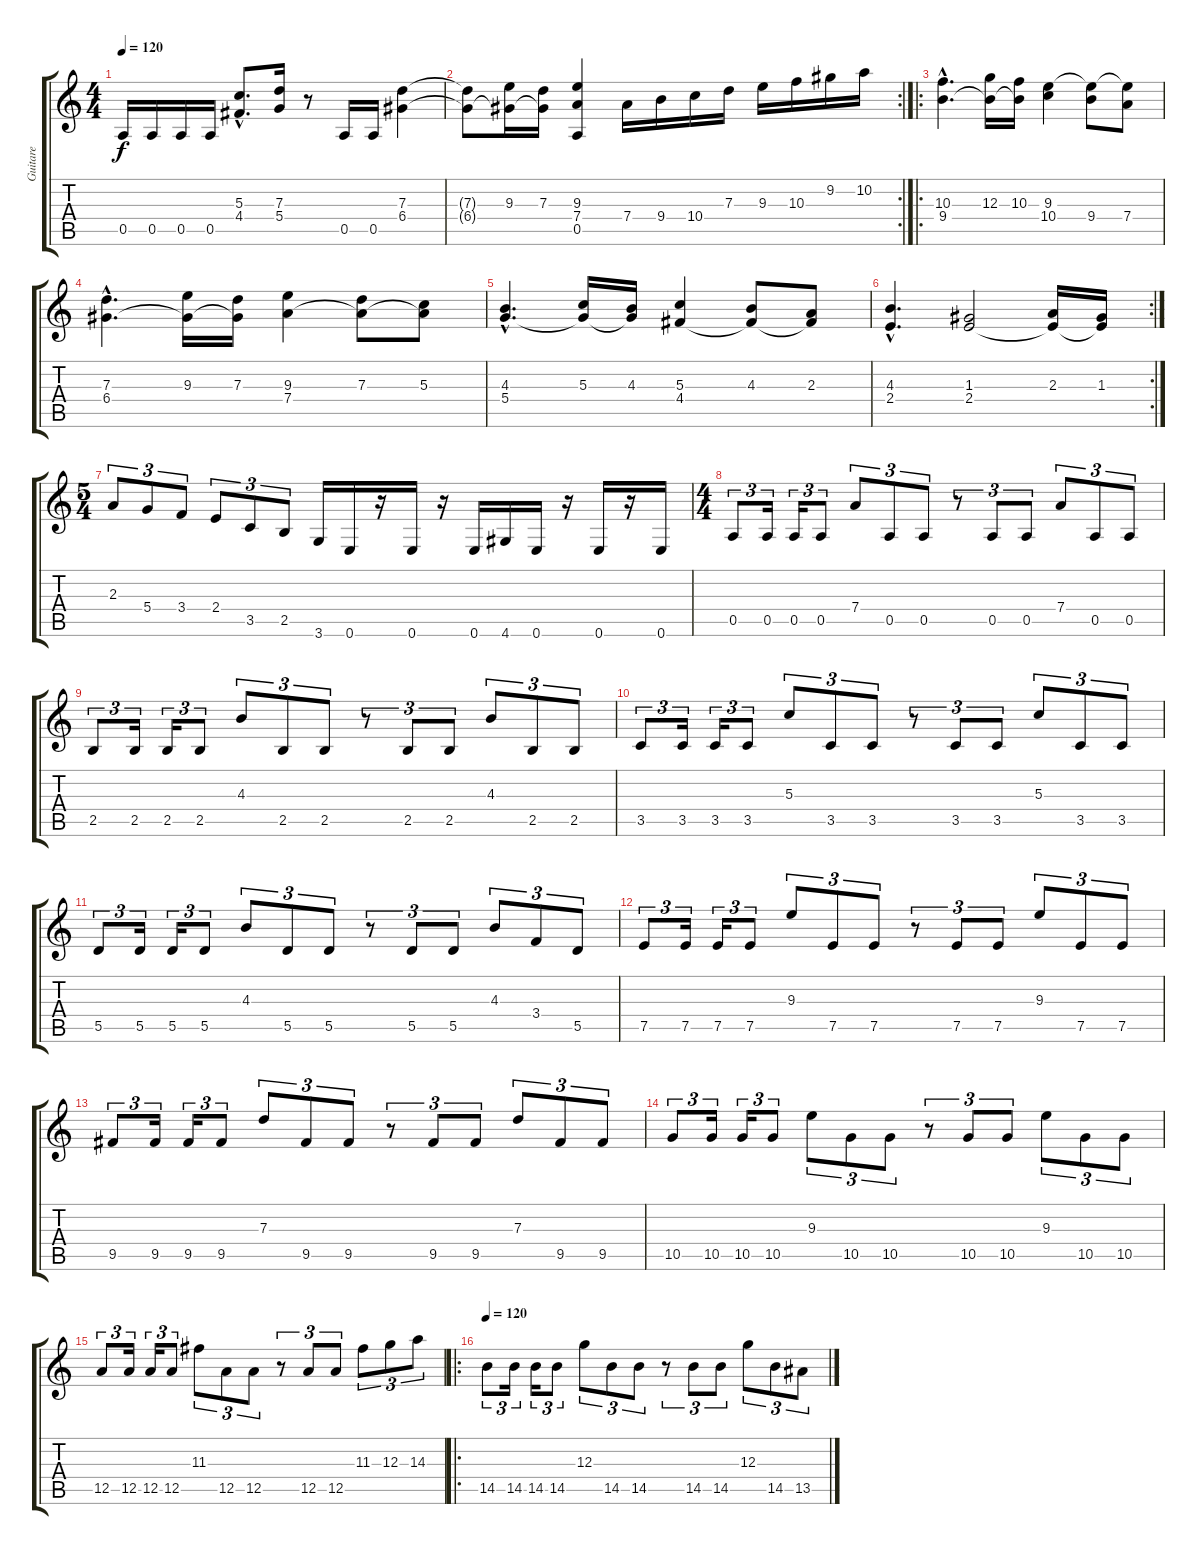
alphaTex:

\track ("Guitare" "Guitare") {instrument acousticguitarnylon}
\staff {score tabs}
\tuning (E4 B3 G3 D3 A2 E2) {hide}
\ts (4 4)
\tempo 120
\clef g2
\ks c
0.5.16{dy f} 0.5.16 0.5.16 0.5.16 (5.3{hac} 4.4{hac}).8{d} (7.3 5.4).16 r.8 0.5.16 0.5.16 (7.3 6.4).4 |
\rc 2
(7.3{t} 6.4{t}).8 (9.3 6.4{t}).16 (7.3 6.4{t}).16 (9.3 7.4 0.5).4 7.4.16 9.4.16 10.4.16 7.3.16 9.3.16 10.3.16 9.2.16 10.2.16 |
\ro
(10.3{hac} 9.4{hac}).4{d} (12.3 9.4{t}).16 (10.3 9.4{t}).16 (9.3 10.4).4 (9.3{t} 9.4).8 (9.3{t} 7.4).8 |
(7.3{hac} 6.4{hac}).4{d} (9.3 6.4{t}).16 (7.3 6.4{t}).16 (9.3 7.4).4 (7.3 7.4{t}).8 (5.3 7.4{t}).8 |
(4.3{hac} 5.4{hac}).4{d} (5.3 5.4{t}).16 (4.3 5.4{t}).16 (5.3 4.4).4 (4.3 4.4{t}).8 (2.3 4.4{t}).8 |
\rc 2
(4.3{hac} 2.4{hac}).4{d} (1.3 2.4).2 (2.3 2.4{t}).16 (1.3 2.4{t}).16 |
\ts (5 4)
2.3.8{tu (3 2)} 5.4.8{tu (3 2)} 3.4.8{tu (3 2)} 2.4.8{tu (3 2)} 3.5.8{tu (3 2)} 2.5.8{tu (3 2)} 3.6.16 0.6.16 r.16 0.6.16 r.16 0.6.16 4.6.16 0.6.16 r.16 0.6.16 r.16 0.6.16 |
\ts (4 4)
0.5.8{tu (3 2)} 0.5.16{tu (3 2)} 0.5.16{tu (3 2)} 0.5.8{tu (3 2)} 7.4.8{tu (3 2)} 0.5.8{tu (3 2)} 0.5.8{tu (3 2)} r.8{tu (3 2)} 0.5.8{tu (3 2)} 0.5.8{tu (3 2)} 7.4.8{tu (3 2)} 0.5.8{tu (3 2)} 0.5.8{tu (3 2)} |
2.5.8{tu (3 2)} 2.5.16{tu (3 2)} 2.5.16{tu (3 2)} 2.5.8{tu (3 2)} 4.3.8{tu (3 2)} 2.5.8{tu (3 2)} 2.5.8{tu (3 2)} r.8{tu (3 2)} 2.5.8{tu (3 2)} 2.5.8{tu (3 2)} 4.3.8{tu (3 2)} 2.5.8{tu (3 2)} 2.5.8{tu (3 2)} |
3.5.8{tu (3 2)} 3.5.16{tu (3 2)} 3.5.16{tu (3 2)} 3.5.8{tu (3 2)} 5.3.8{tu (3 2)} 3.5.8{tu (3 2)} 3.5.8{tu (3 2)} r.8{tu (3 2)} 3.5.8{tu (3 2)} 3.5.8{tu (3 2)} 5.3.8{tu (3 2)} 3.5.8{tu (3 2)} 3.5.8{tu (3 2)} |
5.5.8{tu (3 2)} 5.5.16{tu (3 2)} 5.5.16{tu (3 2)} 5.5.8{tu (3 2)} 4.3.8{tu (3 2)} 5.5.8{tu (3 2)} 5.5.8{tu (3 2)} r.8{tu (3 2)} 5.5.8{tu (3 2)} 5.5.8{tu (3 2)} 4.3.8{tu (3 2)} 3.4.8{tu (3 2)} 5.5.8{tu (3 2)} |
7.5.8{tu (3 2)} 7.5.16{tu (3 2)} 7.5.16{tu (3 2)} 7.5.8{tu (3 2)} 9.3.8{tu (3 2)} 7.5.8{tu (3 2)} 7.5.8{tu (3 2)} r.8{tu (3 2)} 7.5.8{tu (3 2)} 7.5.8{tu (3 2)} 9.3.8{tu (3 2)} 7.5.8{tu (3 2)} 7.5.8{tu (3 2)} |
9.5.8{tu (3 2)} 9.5.16{tu (3 2)} 9.5.16{tu (3 2)} 9.5.8{tu (3 2)} 7.3.8{tu (3 2)} 9.5.8{tu (3 2)} 9.5.8{tu (3 2)} r.8{tu (3 2)} 9.5.8{tu (3 2)} 9.5.8{tu (3 2)} 7.3.8{tu (3 2)} 9.5.8{tu (3 2)} 9.5.8{tu (3 2)} |
10.5.8{tu (3 2)} 10.5.16{tu (3 2)} 10.5.16{tu (3 2)} 10.5.8{tu (3 2)} 9.3.8{tu (3 2)} 10.5.8{tu (3 2)} 10.5.8{tu (3 2)} r.8{tu (3 2)} 10.5.8{tu (3 2)} 10.5.8{tu (3 2)} 9.3.8{tu (3 2)} 10.5.8{tu (3 2)} 10.5.8{tu (3 2)} |
12.5.8{tu (3 2)} 12.5.16{tu (3 2)} 12.5.16{tu (3 2)} 12.5.8{tu (3 2)} 11.3.8{tu (3 2)} 12.5.8{tu (3 2)} 12.5.8{tu (3 2)} r.8{tu (3 2)} 12.5.8{tu (3 2)} 12.5.8{tu (3 2)} 11.3.8{tu (3 2)} 12.3.8{tu (3 2)} 14.3.8{tu (3 2)} |
\ro
\tempo 120
14.5.8{tu (3 2)} 14.5.16{tu (3 2)} 14.5.16{tu (3 2)} 14.5.8{tu (3 2)} 12.3.8{tu (3 2)} 14.5.8{tu (3 2)} 14.5.8{tu (3 2)} r.8{tu (3 2)} 14.5.8{tu (3 2)} 14.5.8{tu (3 2)} 12.3.8{tu (3 2)} 14.5.8{tu (3 2)} 13.5.8{tu (3 2)}
